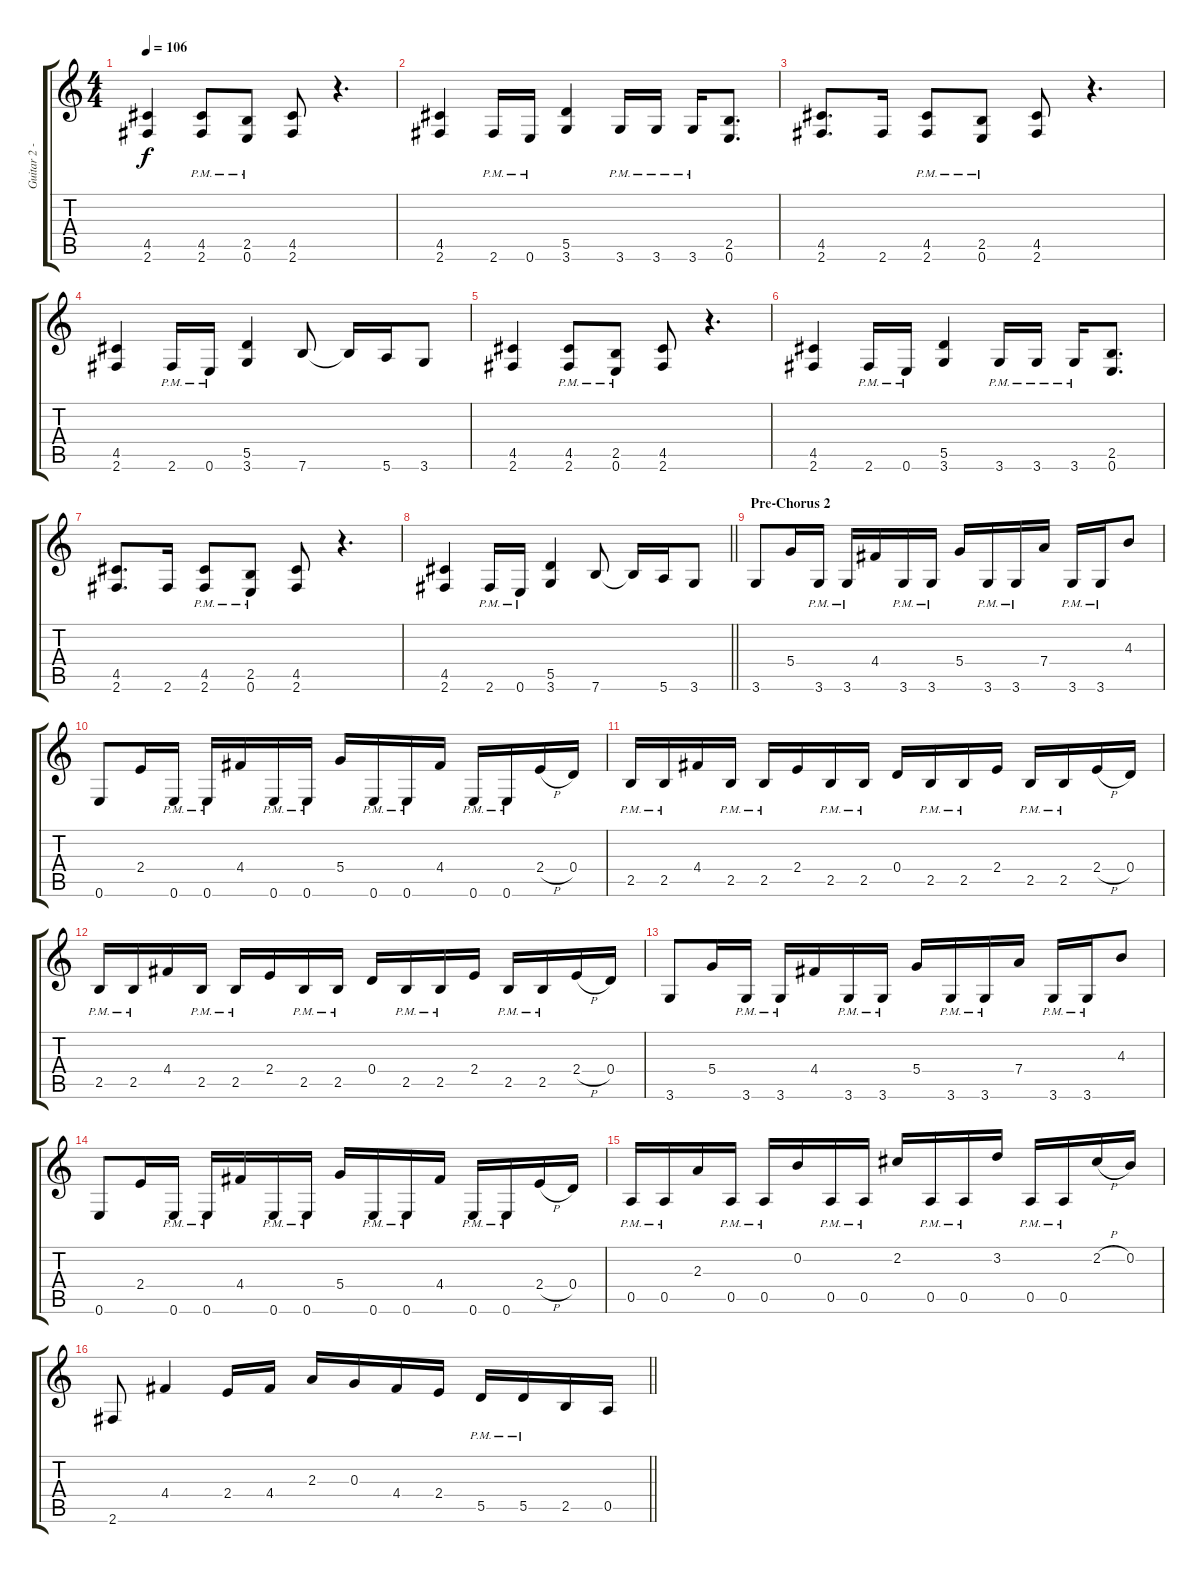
\track ("Guitar 2 - Rythm Guitar" "Guitar 2 -") {instrument distortionguitar}
\staff {score tabs}
\tuning (E4 B3 G3 D3 A2 E2) {hide}
\ts (4 4)
\tempo 106
\clef g2
\ks c
(4.5 2.6).4{dy f} (4.5{pm} 2.6{pm}).8 (2.5{pm} 0.6{pm}).8 (4.5 2.6).8 r.4{d} |
(4.5 2.6).4 2.6{pm}.16 0.6{pm}.16 (5.5 3.6).4 3.6{pm}.16 3.6{pm}.16 3.6{pm}.16 (2.5 0.6).8{d} |
(4.5 2.6).8{d} 2.6.16 (4.5{pm} 2.6{pm}).8 (2.5{pm} 0.6{pm}).8 (4.5 2.6).8 r.4{d} |
(4.5 2.6).4 2.6{pm}.16 0.6{pm}.16 (5.5 3.6).4 7.6.8 7.6{t}.16 5.6.16 3.6.8 |
(4.5 2.6).4 (4.5{pm} 2.6{pm}).8 (2.5{pm} 0.6{pm}).8 (4.5 2.6).8 r.4{d} |
(4.5 2.6).4 2.6{pm}.16 0.6{pm}.16 (5.5 3.6).4 3.6{pm}.16 3.6{pm}.16 3.6{pm}.16 (2.5 0.6).8{d} |
(4.5 2.6).8{d} 2.6.16 (4.5{pm} 2.6{pm}).8 (2.5{pm} 0.6{pm}).8 (4.5 2.6).8 r.4{d} |
\barLineRight lightlight
(4.5 2.6).4 2.6{pm}.16 0.6{pm}.16 (5.5 3.6).4 7.6.8 7.6{t}.16 5.6.16 3.6.8 |
\section ("" "Pre-Chorus 2")
3.6.8 5.4.16 3.6{pm}.16 3.6{pm}.16 4.4.16 3.6{pm}.16 3.6{pm}.16 5.4.16 3.6{pm}.16 3.6{pm}.16 7.4.16 3.6{pm}.16 3.6{pm}.16 4.3.8 |
0.6.8 2.4.16 0.6{pm}.16 0.6{pm}.16 4.4.16 0.6{pm}.16 0.6{pm}.16 5.4.16 0.6{pm}.16 0.6{pm}.16 4.4.16 0.6{pm}.16 0.6{pm}.16 2.4{h}.16 0.4.16 |
2.5{pm}.16 2.5{pm}.16 4.4.16 2.5{pm}.16 2.5{pm}.16 2.4.16 2.5{pm}.16 2.5{pm}.16 0.4.16 2.5{pm}.16 2.5{pm}.16 2.4.16 2.5{pm}.16 2.5{pm}.16 2.4{h}.16 0.4.16 |
2.5{pm}.16 2.5{pm}.16 4.4.16 2.5{pm}.16 2.5{pm}.16 2.4.16 2.5{pm}.16 2.5{pm}.16 0.4.16 2.5{pm}.16 2.5{pm}.16 2.4.16 2.5{pm}.16 2.5{pm}.16 2.4{h}.16 0.4.16 |
3.6.8 5.4.16 3.6{pm}.16 3.6{pm}.16 4.4.16 3.6{pm}.16 3.6{pm}.16 5.4.16 3.6{pm}.16 3.6{pm}.16 7.4.16 3.6{pm}.16 3.6{pm}.16 4.3.8 |
0.6.8 2.4.16 0.6{pm}.16 0.6{pm}.16 4.4.16 0.6{pm}.16 0.6{pm}.16 5.4.16 0.6{pm}.16 0.6{pm}.16 4.4.16 0.6{pm}.16 0.6{pm}.16 2.4{h}.16 0.4.16 |
0.5{pm}.16 0.5{pm}.16 2.3.16 0.5{pm}.16 0.5{pm}.16 0.2.16 0.5{pm}.16 0.5{pm}.16 2.2.16 0.5{pm}.16 0.5{pm}.16 3.2.16 0.5{pm}.16 0.5{pm}.16 2.2{h}.16 0.2.16 |
\barLineRight lightlight
2.6.8 4.4.4 2.4.16 4.4.16 2.3.16 0.3.16 4.4.16 2.4.16 5.5{pm}.16 5.5{pm}.16 2.5.16 0.5.16
